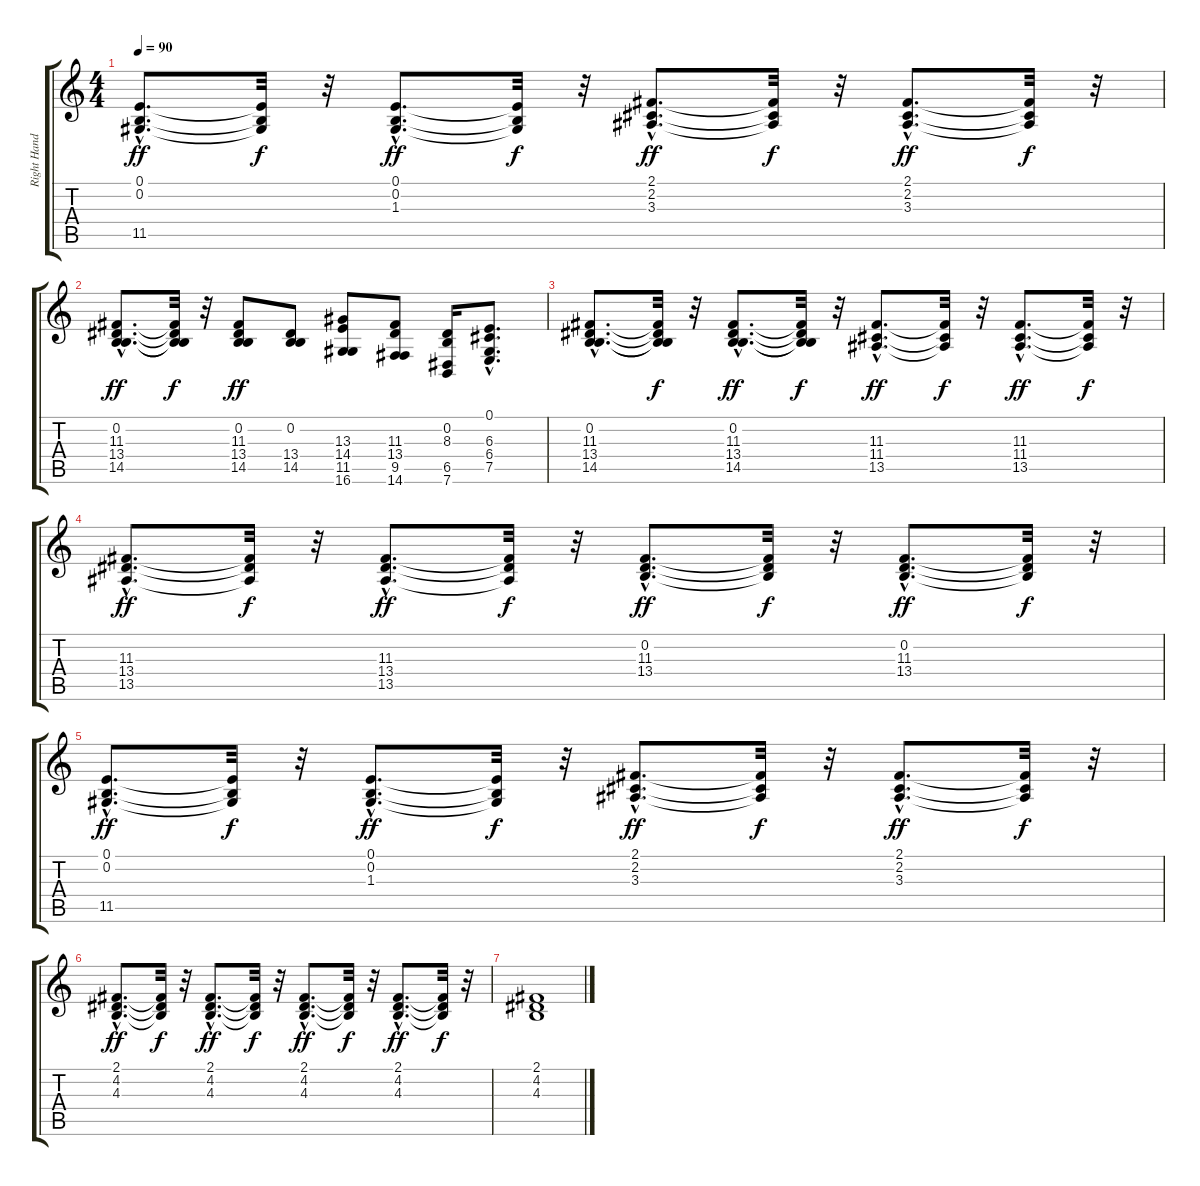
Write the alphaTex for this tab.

\track ("Right Hand" "Right Hand") {instrument acousticgrandpiano}
\staff {score tabs}
\tuning (E4 B3 G3 D3 A2 E2) {hide}
\ts (4 4)
\tempo 90
\clef g2
\ks c
(0.1{hac} 0.2{hac} 11.5{hac}).8{d dy ff} (0.1{t} 0.2{t} 11.5{t}).32{dy f} r.32 (0.1{hac} 0.2{hac} 1.3{hac}).8{d dy ff} (0.1{t} 0.2{t} 1.3{t}).32{dy f} r.32 (2.1{hac} 2.2{hac} 3.3{hac}).8{d dy ff} (2.1{t} 2.2{t} 3.3{t}).32{dy f} r.32 (2.1{hac} 2.2{hac} 3.3{hac}).8{d dy ff} (2.1{t} 2.2{t} 3.3{t}).32{dy f} r.32 |
(0.2{hac} 11.3{hac} 13.4{hac} 14.5{hac}).8{d dy ff} (0.2{t} 11.3{t} 13.4{t} 14.5{t}).32{dy f} r.32 (0.2 11.3 13.4 14.5).8{dy ff} (0.2 13.4 14.5).8 (13.3 14.4 11.5 16.6).8 (11.3 13.4 9.5 14.6).8 (0.2 8.3 6.5 7.6).16 (0.1{hac} 6.3{hac} 6.4{hac} 7.5{hac}).8{d} |
(0.2{hac} 11.3{hac} 13.4{hac} 14.5{hac}).8{d} (0.2{t} 11.3{t} 13.4{t} 14.5{t}).32{dy f} r.32 (0.2{hac} 11.3{hac} 13.4{hac} 14.5{hac}).8{d dy ff} (0.2{t} 11.3{t} 13.4{t} 14.5{t}).32{dy f} r.32 (11.3{hac} 11.4{hac} 13.5{hac}).8{d dy ff} (11.3{t} 11.4{t} 13.5{t}).32{dy f} r.32 (11.3{hac} 11.4{hac} 13.5{hac}).8{d dy ff} (11.3{t} 11.4{t} 13.5{t}).32{dy f} r.32 |
(11.3{hac} 13.4{hac} 13.5{hac}).8{d dy ff} (11.3{t} 13.4{t} 13.5{t}).32{dy f} r.32 (11.3{hac} 13.4{hac} 13.5{hac}).8{d dy ff} (11.3{t} 13.4{t} 13.5{t}).32{dy f} r.32 (0.2{hac} 11.3{hac} 13.4{hac}).8{d dy ff} (0.2{t} 11.3{t} 13.4{t}).32{dy f} r.32 (0.2{hac} 11.3{hac} 13.4{hac}).8{d dy ff} (0.2{t} 11.3{t} 13.4{t}).32{dy f} r.32 |
(0.1{hac} 0.2{hac} 11.5{hac}).8{d dy ff} (0.1{t} 0.2{t} 11.5{t}).32{dy f} r.32 (0.1{hac} 0.2{hac} 1.3{hac}).8{d dy ff} (0.1{t} 0.2{t} 1.3{t}).32{dy f} r.32 (2.1{hac} 2.2{hac} 3.3{hac}).8{d dy ff} (2.1{t} 2.2{t} 3.3{t}).32{dy f} r.32 (2.1{hac} 2.2{hac} 3.3{hac}).8{d dy ff} (2.1{t} 2.2{t} 3.3{t}).32{dy f} r.32 |
(2.1{hac} 4.2{hac} 4.3{hac}).8{d dy ff} (2.1{t} 4.2{t} 4.3{t}).32{dy f} r.32 (2.1{hac} 4.2{hac} 4.3{hac}).8{d dy ff} (2.1{t} 4.2{t} 4.3{t}).32{dy f} r.32 (2.1{hac} 4.2{hac} 4.3{hac}).8{d dy ff} (2.1{t} 4.2{t} 4.3{t}).32{dy f} r.32 (2.1{hac} 4.2{hac} 4.3{hac}).8{d dy ff} (2.1{t} 4.2{t} 4.3{t}).32{dy f} r.32 |
(2.1 4.2 4.3).1
